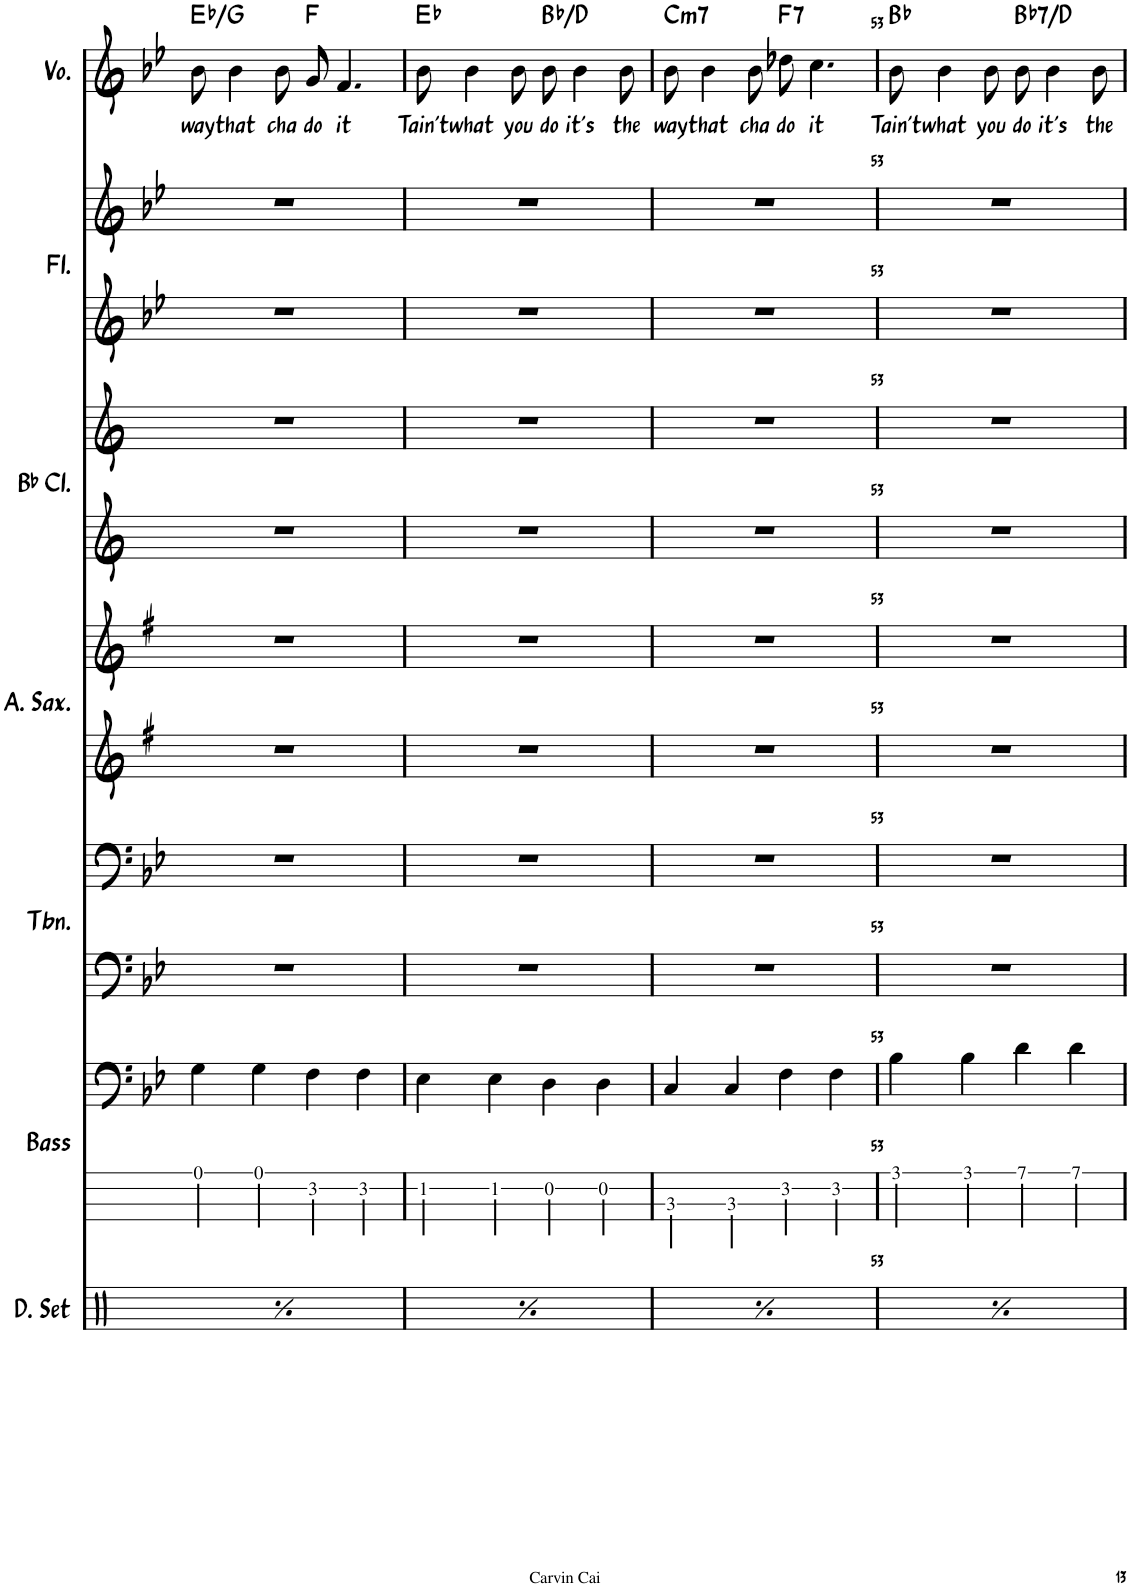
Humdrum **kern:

**kern	**kern	**kern	**kern	**kern	**kern	**kern	**kern	**kern	**kern	**kern	**kern	**text	**harte
*part7	*part6	*part6	*part5	*part5	*part4	*part4	*part3	*part3	*part2	*part2	*part1	*part1	*part1
*staff12	*staff11	*staff10	*staff9	*staff8	*staff7	*staff6	*staff5	*staff4	*staff3	*staff2	*staff1	*staff1	*
*I"架子鼓	*I"原音贝斯	*	*I"长号	*	*I"中音萨克斯	*	*I"降B调单簧管	*	*I"长笛	*	*I"人声	*	*
!!LO:PB:g=z
*clefX	*	*clefF4	*clefF4	*clefF4	*clefG2	*clefG2	*clefG2	*clefG2	*clefG2	*clefG2	*clefG2	*	*
*	*Trd7c12	*Trd7c12	*	*	*Trd5c9	*Trd5c9	*Trd1c2	*Trd1c2	*	*	*	*	*
*k[]	*k[b-e-]	*k[b-e-]	*k[b-e-]	*k[b-e-]	*k[f#]	*k[f#]	*k[]	*k[]	*k[b-e-]	*k[b-e-]	*k[b-e-]	*	*
*M4/4	*M4/4	*M4/4	*M4/4	*M4/4	*M4/4	*M4/4	*M4/4	*M4/4	*M4/4	*M4/4	*M4/4	*	*
=50	=50	=50	=50	=50	=50	=50	=50	=50	=50	=50	=50	=50	=50
*^	*	*	*	*	*	*	*	*	*	*	*	*	*
!	!	!	!	!	!	!	!	!	!	!	!	!	!LO:LY:b	!
4Ra/	4r	4G\	4G\	1r	1r	1r	1r	1r	1r	1r	1r	8b-\	way	Eb:maj/3
!	!	!	!	!	!	!	!	!	!	!	!	!	!LO:LY:b	!
.	.	.	.	.	.	.	.	.	.	.	.	4b-\	that	.
4Rcc/	4Rd\	4G\	4G\	.	.	.	.	.	.	.	.	.	.	.
!	!	!	!	!	!	!	!	!	!	!	!	!	!LO:LY:b	!
.	.	.	.	.	.	.	.	.	.	.	.	8b-\	cha	.
!	!	!	!	!	!	!	!	!	!	!	!	!	!LO:LY:b	!
4Ra/	4r	4F\	4F\	.	.	.	.	.	.	.	.	8g/	do	F:maj
!	!	!	!	!	!	!	!	!	!	!	!	!	!LO:LY:b	!
.	.	.	.	.	.	.	.	.	.	.	.	4.f/	it	.
4Rcc/	4Rd\	4F\	4F\	.	.	.	.	.	.	.	.	.	.	.
=51	=51	=51	=51	=51	=51	=51	=51	=51	=51	=51	=51	=51	=51	=51
!	!	!	!	!	!	!	!	!	!	!	!	!	!LO:LY:b	!
4Ra/	4r	4E-\	4E-\	1r	1r	1r	1r	1r	1r	1r	1r	8b-\	Tain't	Eb:maj
!	!	!	!	!	!	!	!	!	!	!	!	!	!LO:LY:b	!
.	.	.	.	.	.	.	.	.	.	.	.	4b-\	what	.
4Rcc/	4Rd\	4E-\	4E-\	.	.	.	.	.	.	.	.	.	.	.
!	!	!	!	!	!	!	!	!	!	!	!	!	!LO:LY:b	!
.	.	.	.	.	.	.	.	.	.	.	.	8b-\	you	.
!	!	!	!	!	!	!	!	!	!	!	!	!	!LO:LY:b	!
4Ra/	4r	4D\	4D\	.	.	.	.	.	.	.	.	8b-\	do	Bb:maj/3
!	!	!	!	!	!	!	!	!	!	!	!	!	!LO:LY:b	!
.	.	.	.	.	.	.	.	.	.	.	.	4b-\	it's	.
4Rcc/	4Rd\	4D\	4D\	.	.	.	.	.	.	.	.	.	.	.
!	!	!	!	!	!	!	!	!	!	!	!	!	!LO:LY:b	!
.	.	.	.	.	.	.	.	.	.	.	.	8b-\	the	.
=52	=52	=52	=52	=52	=52	=52	=52	=52	=52	=52	=52	=52	=52	=52
!	!	!	!	!	!	!	!	!	!	!	!	!	!LO:LY:b	!LO:H:kt=m7
4Ra/	4r	4C\	4C/	1r	1r	1r	1r	1r	1r	1r	1r	8b-\	way	C:min7
!	!	!	!	!	!	!	!	!	!	!	!	!	!LO:LY:b	!
.	.	.	.	.	.	.	.	.	.	.	.	4b-\	that	.
4Rcc/	4Rd\	4C\	4C/	.	.	.	.	.	.	.	.	.	.	.
!	!	!	!	!	!	!	!	!	!	!	!	!	!LO:LY:b	!
.	.	.	.	.	.	.	.	.	.	.	.	8b-\	cha	.
!	!	!	!	!	!	!	!	!	!	!	!	!	!LO:LY:b	!LO:H:kt=7
4Ra/	4r	4F\	4F\	.	.	.	.	.	.	.	.	8dd-X\	do	F:7
!	!	!	!	!	!	!	!	!	!	!	!	!	!LO:LY:b	!
.	.	.	.	.	.	.	.	.	.	.	.	4.cc\	it	.
4Rcc/	4Rd\	4F\	4F\	.	.	.	.	.	.	.	.	.	.	.
=53	=53	=53	=53	=53	=53	=53	=53	=53	=53	=53	=53	=53	=53	=53
!	!	!	!	!	!	!	!	!	!	!	!	!	!LO:LY:b	!
4Ra/	4r	4B-\	4B-\	1r	1r	1r	1r	1r	1r	1r	1r	8b-\	Tain't	Bb:maj
!	!	!	!	!	!	!	!	!	!	!	!	!	!LO:LY:b	!
.	.	.	.	.	.	.	.	.	.	.	.	4b-\	what	.
4Rcc/	4Rd\	4B-\	4B-\	.	.	.	.	.	.	.	.	.	.	.
!	!	!	!	!	!	!	!	!	!	!	!	!	!LO:LY:b	!
.	.	.	.	.	.	.	.	.	.	.	.	8b-\	you	.
!	!	!	!	!	!	!	!	!	!	!	!	!	!LO:LY:b	!LO:H:kt=7
4Ra/	4r	4d\	4d\	.	.	.	.	.	.	.	.	8b-\	do	Bb:7/3
!	!	!	!	!	!	!	!	!	!	!	!	!	!LO:LY:b	!
.	.	.	.	.	.	.	.	.	.	.	.	4b-\	it's	.
4Rcc/	4Rd\	4d\	4d\	.	.	.	.	.	.	.	.	.	.	.
!	!	!	!	!	!	!	!	!	!	!	!	!	!LO:LY:b	!
.	.	.	.	.	.	.	.	.	.	.	.	8b-\	the	.
*v	*v	*	*	*	*	*	*	*	*	*	*	*	*	*
=	=	=	=	=	=	=	=	=	=	=	=	=	=
*-	*-	*-	*-	*-	*-	*-	*-	*-	*-	*-	*-	*-	*-
